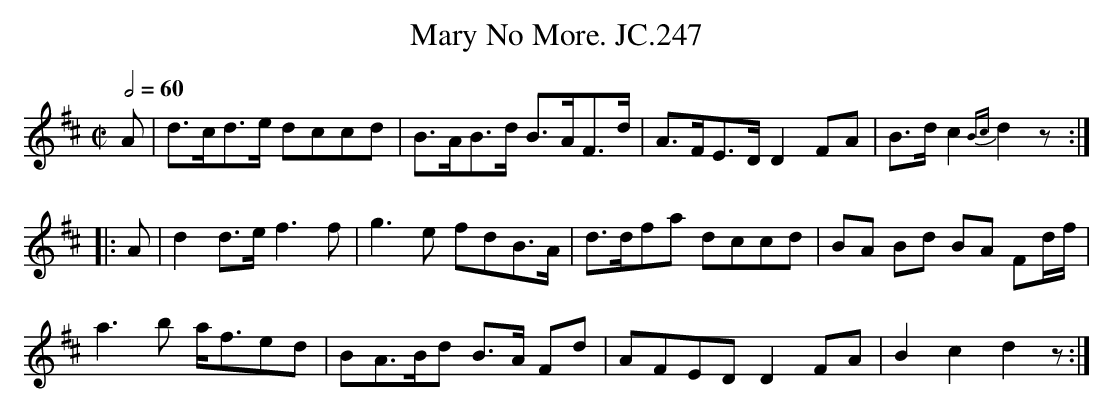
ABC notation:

X:1
T:Mary No More. JC.247
M:C|
L:1/8
Q:2/4=60
K:D
A|\\
d>cd>e dccd|B>AB>d B>AF>d|A>FE>D D2FA|B>dc2 {Bc}d2z:|
|:A|d2d>e f3f|g3e fdB>A|d>dfa dccd|BA Bd BA Fd/f/|
a3b a<fed|BA>Bd B>A Fd|AFED D2FA|B2c2 d2z:|
